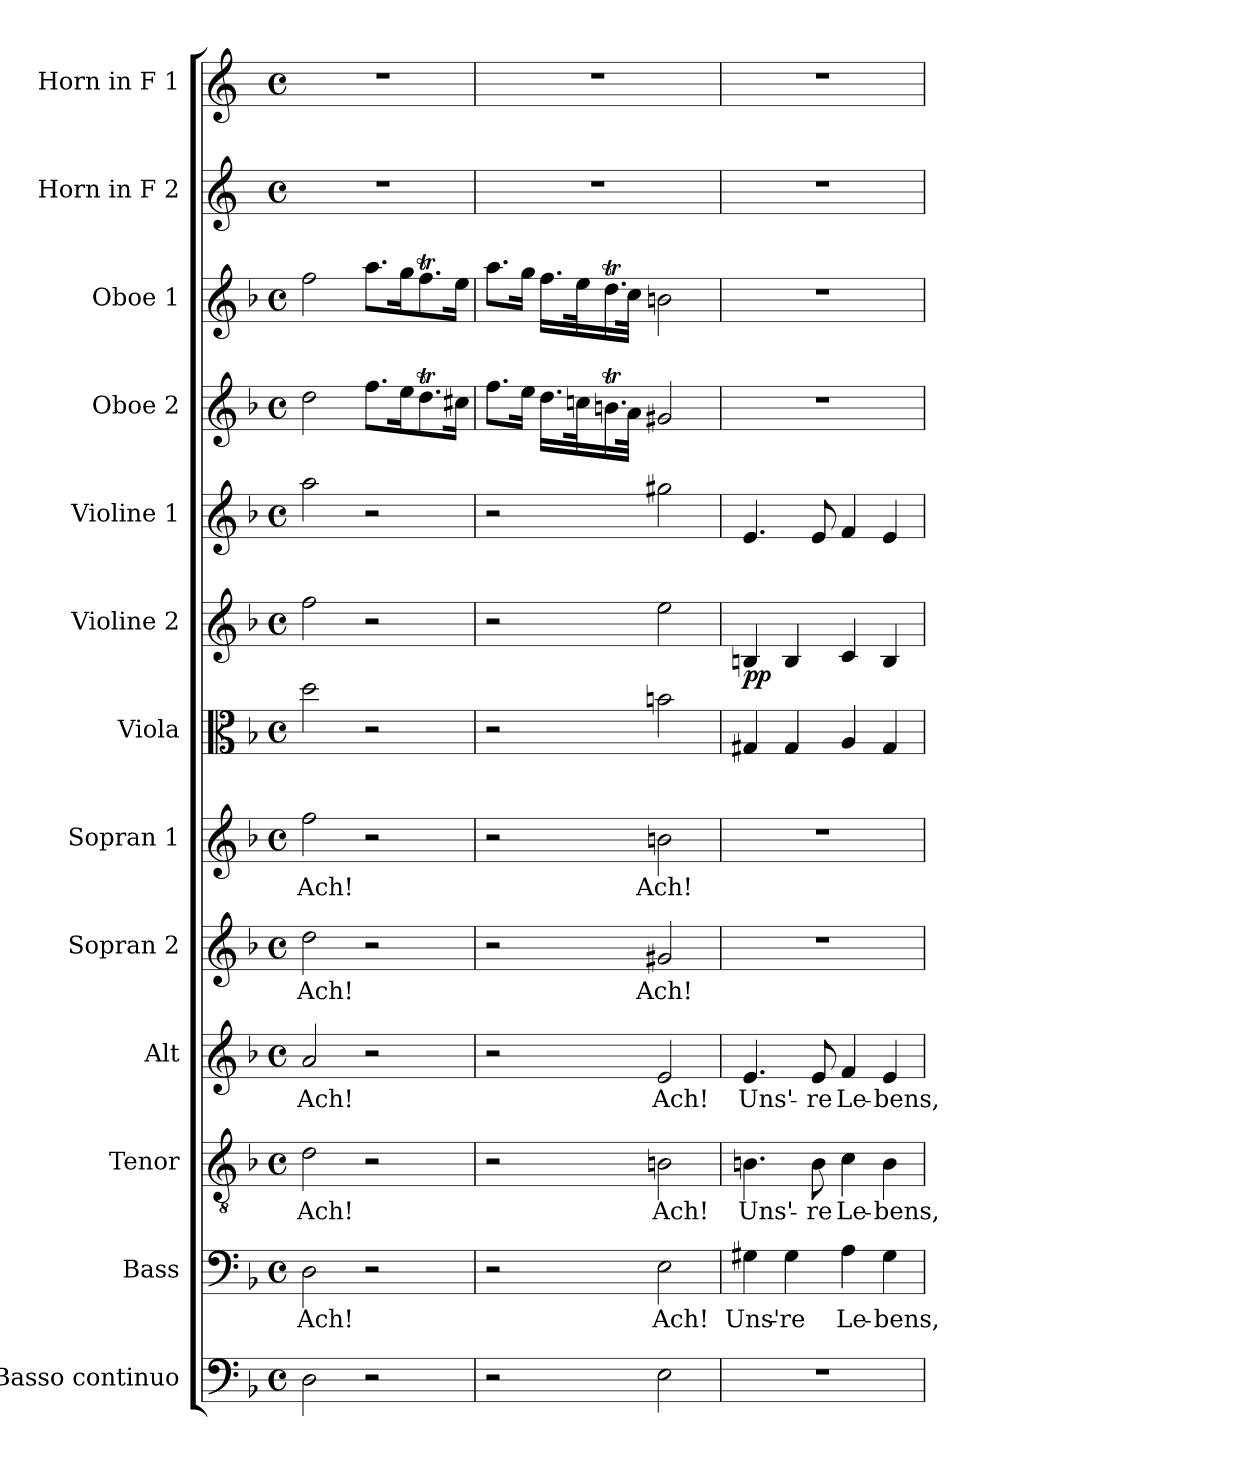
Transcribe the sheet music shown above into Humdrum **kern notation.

**kern	**kern	**text	**kern	**text	**kern	**text	**kern	**text	**kern	**text	**kern	**dynam	**kern	**dynam	**kern	**dynam	**kern	**kern	**kern	**kern
*part13	*part12	*part12	*part11	*part11	*part10	*part10	*part9	*part9	*part8	*part8	*part7	*part7	*part6	*part6	*part5	*part5	*part4	*part3	*part2	*part1
*staff13	*staff12	*staff12	*staff11	*staff11	*staff10	*staff10	*staff9	*staff9	*staff8	*staff8	*staff7	*staff7	*staff6	*staff6	*staff5	*staff5	*staff4	*staff3	*staff2	*staff1
*I"Basso continuo	*I"Bass	*	*I"Tenor	*	*I"Alt	*	*I"Sopran 2	*	*I"Sopran 1	*	*I"Viola	*	*I"Violine 2	*	*I"Violine 1	*	*I"Oboe 2	*I"Oboe 1	*I"Horn in F 2	*I"Horn in F 1
*I'BC	*I'B	*	*I'T	*	*I'A	*	*I'S 2	*	*I'S 1	*	*I'Vla	*	*I'Vln 2	*	*I'Vln 1	*	*I'Ob 2	*I'Ob 1	*I'Horn 2	*I'Horn 1
*clefF4	*clefF4	*	*clefGv2	*	*clefG2	*	*clefG2	*	*clefG2	*	*clefC3	*	*clefG2	*	*clefG2	*	*clefG2	*clefG2	*clefG2	*clefG2
*ITrd7c12	*	*	*	*	*	*	*	*	*	*	*	*	*	*	*	*	*	*	*ITrd4c7	*ITrd4c7
*k[b-]	*k[b-]	*	*k[b-]	*	*k[b-]	*	*k[b-]	*	*k[b-]	*	*k[b-]	*	*k[b-]	*	*k[b-]	*	*k[b-]	*k[b-]	*k[b-]	*k[b-]
*M4/4	*M4/4	*	*M4/4	*	*M4/4	*	*M4/4	*	*M4/4	*	*M4/4	*	*M4/4	*	*M4/4	*	*M4/4	*M4/4	*M4/4	*M4/4
*met(c)	*met(c)	*	*met(c)	*	*met(c)	*	*met(c)	*	*met(c)	*	*met(c)	*	*met(c)	*	*met(c)	*	*met(c)	*met(c)	*met(c)	*met(c)
=	=	=	=	=	=	=	=	=	=	=	=	=	=	=	=	=	=	=	=	=
!	!	!LO:LY:b	!	!LO:LY:b	!	!LO:LY:b	!	!LO:LY:b	!	!LO:LY:b	!	!	!	!	!	!	!	!	!	!
2DD\	2D\	Ach!	2d\	Ach!	2a/	Ach!	2dd\	Ach!	2ff\	Ach!	2dd\	.	2ff\	.	2aa\	.	2dd\	2ff\	1r	1r
2r	2r	.	2r	.	2r	.	2r	.	2r	.	2r	.	2r	.	2r	.	8.ff\L	8.aa\L	.	.
.	.	.	.	.	.	.	.	.	.	.	.	.	.	.	.	.	16ee\K	16gg\K	.	.
.	.	.	.	.	.	.	.	.	.	.	.	.	.	.	.	.	8.ddT\	8.ffT\	.	.
.	.	.	.	.	.	.	.	.	.	.	.	.	.	.	.	.	16cc#X\Jk	16ee\Jk	.	.
=1	=1	=1	=1	=1	=1	=1	=1	=1	=1	=1	=1	=1	=1	=1	=1	=1	=1	=1	=1	=1
2r	2r	.	2r	.	2r	.	2r	.	2r	.	2r	.	2r	.	2r	.	8.ff\L	8.aa\L	1r	1r
.	.	.	.	.	.	.	.	.	.	.	.	.	.	.	.	.	16ee\Jk	16gg\Jk	.	.
.	.	.	.	.	.	.	.	.	.	.	.	.	.	.	.	.	16.dd\LL	16.ff\LL	.	.
.	.	.	.	.	.	.	.	.	.	.	.	.	.	.	.	.	32ccni\K	32ee\K	.	.
.	.	.	.	.	.	.	.	.	.	.	.	.	.	.	.	.	16.bnt\	16.ddT\	.	.
.	.	.	.	.	.	.	.	.	.	.	.	.	.	.	.	.	32a\JJk	32cc\JJk	.	.
!	!	!LO:LY:b	!	!LO:LY:b	!	!LO:LY:b	!	!LO:LY:b	!	!LO:LY:b	!	!	!	!	!	!	!	!	!	!
2EE\	2E\	Ach!	2Bn\	Ach!	2e/	Ach!	2g#X/	Ach!	2bn\	Ach!	2bn\	.	2ee\	.	2gg#X\	.	2g#X/	2bn\	.	.
=2	=2	=2	=2	=2	=2	=2	=2	=2	=2	=2	=2	=2	=2	=2	=2	=2	=2	=2	=2	=2
!	!	!LO:LY:b	!	!LO:LY:b	!	!LO:LY:b	!	!	!	!	!	!LO:DY:b	!	!LO:DY:b	!	!LO:DY:b	!	!	!	!
1r	4G#X\	Uns'-	4.Bn\	Uns'-	4.e/	Uns'-	1r	.	1r	.	4G#X/	other-dynamics	4Bn/	pp	4.e/	other-dynamics	1r	1r	1r	1r
!	!	!LO:LY:b	!	!	!	!	!	!	!	!	!	!	!	!	!	!	!	!	!	!
.	4G#\	-re	.	.	.	.	.	.	.	.	4G#/	.	4B/	.	.	.	.	.	.	.
!	!	!	!	!LO:LY:b	!	!LO:LY:b	!	!	!	!	!	!	!	!	!	!	!	!	!	!
.	.	.	8B\	-re	8e/	-re	.	.	.	.	.	.	.	.	8e/	.	.	.	.	.
!	!	!LO:LY:b	!	!LO:LY:b	!	!LO:LY:b	!	!	!	!	!	!	!	!	!	!	!	!	!	!
.	4A\	Le-	4c\	Le-	4f/	Le-	.	.	.	.	4A/	.	4c/	.	4f/	.	.	.	.	.
!	!	!LO:LY:b	!	!LO:LY:b	!	!LO:LY:b	!	!	!	!	!	!	!	!	!	!	!	!	!	!
.	4G#\	-bens,	4B\	-bens,	4e/	-bens,	.	.	.	.	4G#/	.	4B/	.	4e/	.	.	.	.	.
=	=	=	=	=	=	=	=	=	=	=	=	=	=	=	=	=	=	=	=	=
*-	*-	*-	*-	*-	*-	*-	*-	*-	*-	*-	*-	*-	*-	*-	*-	*-	*-	*-	*-	*-
